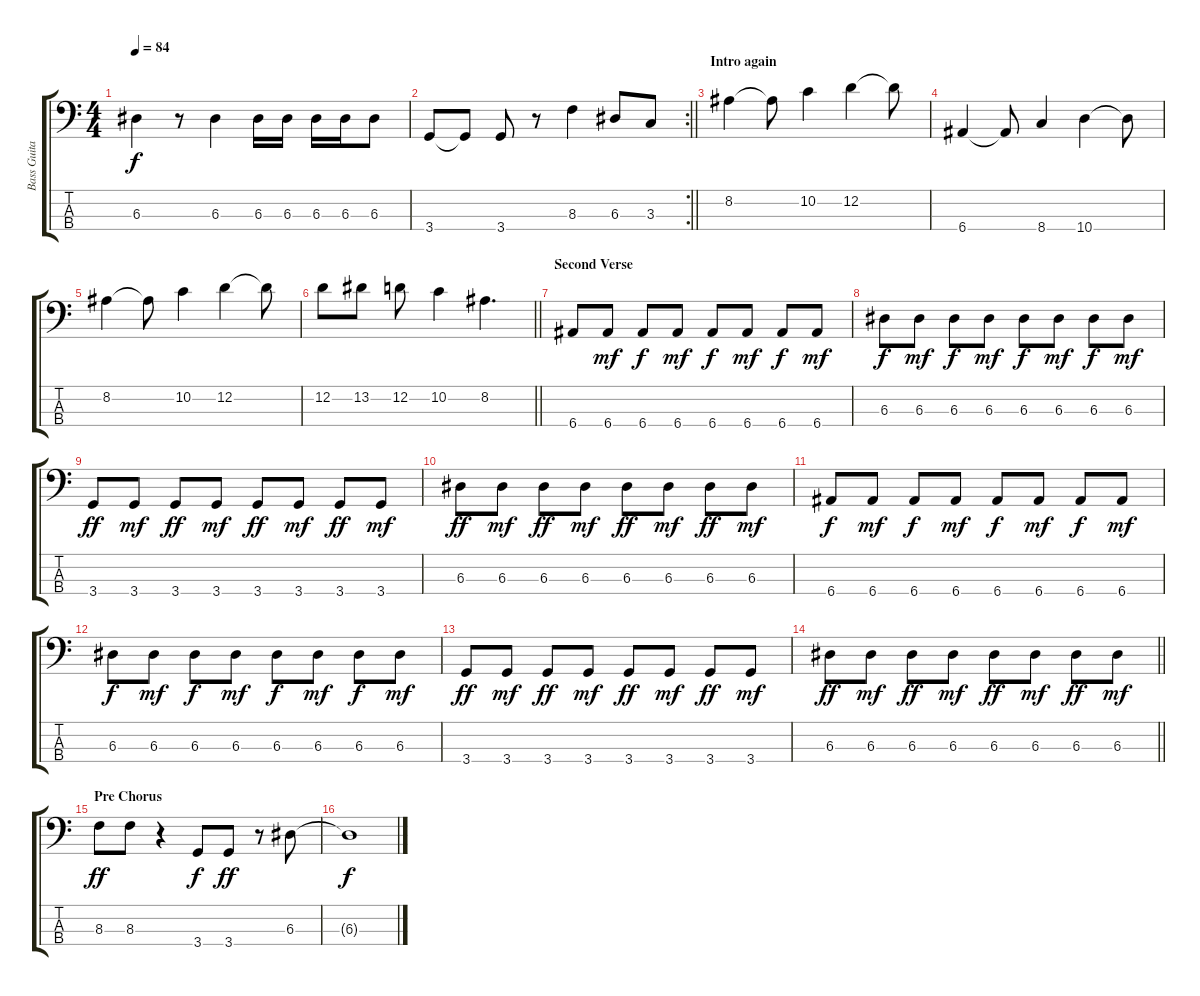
\track ("Bass Guitar" "Bass Guita") {instrument electricbassfinger}
\staff {score tabs}
\tuning (G2 D2 A1 E1) {hide}
\ts (4 4)
\tempo 84
\clef f4
\ks c
6.3.4{dy f} r.8 6.3.4 6.3.16 6.3.16 6.3.16 6.3.16 6.3.8 |
\rc 2
\barLineRight lightlight
3.4.8 3.4{t}.8 3.4.8 r.8 8.3.4 6.3.8 3.3.8 |
\section ("" "Intro again")
8.2.4 8.2{t}.8 10.2.4 12.2.4 12.2{t}.8 |
6.4.4 6.4{t}.8 8.4.4 10.4.4 10.4{t}.8 |
8.2.4 8.2{t}.8 10.2.4 12.2.4 12.2{t}.8 |
\barLineRight lightlight
12.2.8 13.2.8 12.2.8 10.2.4 8.2.4{d} |
\section ("" "Second Verse")
6.4.8 6.4.8{dy mf} 6.4.8{dy f} 6.4.8{dy mf} 6.4.8{dy f} 6.4.8{dy mf} 6.4.8{dy f} 6.4.8{dy mf} |
6.3.8{dy f} 6.3.8{dy mf} 6.3.8{dy f} 6.3.8{dy mf} 6.3.8{dy f} 6.3.8{dy mf} 6.3.8{dy f} 6.3.8{dy mf} |
3.4.8{dy ff} 3.4.8{dy mf} 3.4.8{dy ff} 3.4.8{dy mf} 3.4.8{dy ff} 3.4.8{dy mf} 3.4.8{dy ff} 3.4.8{dy mf} |
6.3.8{dy ff} 6.3.8{dy mf} 6.3.8{dy ff} 6.3.8{dy mf} 6.3.8{dy ff} 6.3.8{dy mf} 6.3.8{dy ff} 6.3.8{dy mf} |
6.4.8{dy f} 6.4.8{dy mf} 6.4.8{dy f} 6.4.8{dy mf} 6.4.8{dy f} 6.4.8{dy mf} 6.4.8{dy f} 6.4.8{dy mf} |
6.3.8{dy f} 6.3.8{dy mf} 6.3.8{dy f} 6.3.8{dy mf} 6.3.8{dy f} 6.3.8{dy mf} 6.3.8{dy f} 6.3.8{dy mf} |
3.4.8{dy ff} 3.4.8{dy mf} 3.4.8{dy ff} 3.4.8{dy mf} 3.4.8{dy ff} 3.4.8{dy mf} 3.4.8{dy ff} 3.4.8{dy mf} |
\barLineRight lightlight
6.3.8{dy ff} 6.3.8{dy mf} 6.3.8{dy ff} 6.3.8{dy mf} 6.3.8{dy ff} 6.3.8{dy mf} 6.3.8{dy ff} 6.3.8{dy mf} |
\section ("" "Pre Chorus")
8.3.8{dy ff} 8.3.8 r.4 3.4.8{dy f} 3.4.8{dy ff} r.8 6.3.8 |
6.3{t}.1{dy f}
